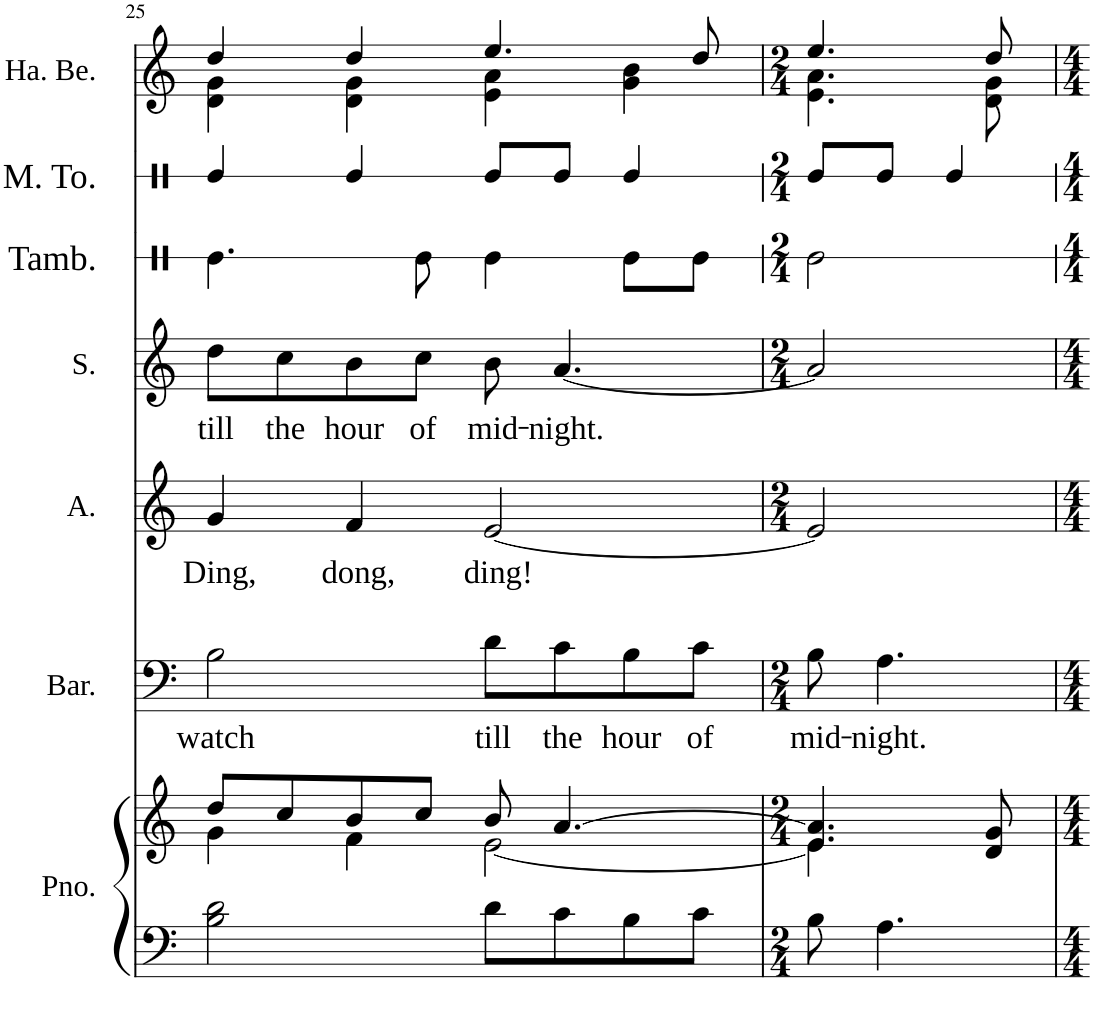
**kern	**kern	**kern	**text	**kern	**text	**kern	**text	**kern	**kern	**kern
*part7	*part7	*part6	*part6	*part5	*part5	*part4	*part4	*part3	*part2	*part1
*staff8	*staff7	*staff6	*staff6	*staff5	*staff5	*staff4	*staff4	*staff3	*staff2	*staff1
*I"Piano	*	*I"Baritone	*	*I"Alto	*	*I"Soprano	*	*I"Tambourine	*I"Mid Tom	*I"Hand Bells
*I'Pno.	*	*I'Bar.	*	*I'A.	*	*I'S.	*	*I'Tamb.	*I'M. To.	*I'Ha. Be.
!!LO:PB:g=z
*clefF4	*clefG2	*clefF4	*	*clefG2	*	*clefG2	*	*clefX	*clefX	*clefG2
*k[]	*k[]	*k[]	*	*k[]	*	*k[]	*	*k[]	*k[]	*k[]
*M4/4	*M4/4	*M4/4	*	*M4/4	*	*M4/4	*	*M4/4	*M4/4	*M4/4
=25	=25	=25	=25	=25	=25	=25	=25	=25	=25	=25
*	*^	*	*	*	*	*	*	*	*	*
*	*	*^	*	*	*	*	*	*	*	*	*
!	!	!	!	!	!LO:LY:b	!	!LO:LY:b	!	!LO:LY:b	!	!	!
*	*	*	*	*	*	*	*	*	*	*	*	*^
2B\ 2d\	8dd/L	8ryy	4g\	2B\	watch	4g/	Ding,	8dd\L	till	4.Re\	4Re/	4dd/	4d\ 4g\
!	!	!	!	!	!	!	!	!	!LO:LY:b	!	!	!	!
.	8cc/	8ryy@	.	.	.	.	.	8cc\	the	.	.	.	.
!	!	!	!	!	!	!	!LO:LY:b	!	!LO:LY:b	!	!	!	!
.	8b/	8ryy@	4f\	.	.	4f/	dong,	8b\	hour	.	4Re/	4dd/	4d\ 4g\
!	!	!	!	!	!	!	!	!	!LO:LY:b	!	!	!	!
.	8cc/J	8ryy@	.	.	.	.	.	8cc\J	of	8Re\	.	.	.
!	!	!	!	!	!LO:LY:b	!	!LO:LY:b	!	!LO:LY:b	!	!	!	!
8d\L	8b/	8ryy@	[2e\	8d\L	till	[2e/	ding!	8b\	mid-	4Re\	8Re/L	4.ee/	4e\ 4a\
!	!	!	!	!	!LO:LY:b	!	!	!	!LO:LY:b	!	!	!	!
8c\	[4.a/	4.ryy	.	8c\	the	.	.	[4.a/	night.	.	8Re/J	.	.
!	!	!	!	!	!LO:LY:b	!	!	!	!	!	!	!	!
8B\	.	.	.	8B\	hour	.	.	.	.	8Re\L	4Re/	.	4g\ 4b\
!	!	!	!	!	!LO:LY:b	!	!	!	!	!	!	!	!
8c\J	.	.	.	8c\J	of	.	.	.	.	8Re\J	.	8dd/	.
*	*v	*v	*v	*	*	*	*	*	*	*	*	*	*
=26	=26	=26	=26	=26	=26	=26	=26	=26	=26	=26	=26
*M2/4	*M2/4	*M2/4	*	*M2/4	*	*M2/4	*	*M2/4	*M2/4	*M2/4	*
*	*^	*	*	*	*	*	*	*	*	*	*
!	!	!	!	!LO:LY:b	!	!	!	!	!	!	!	!
8B\	4.e/ 4.a/]	4.e\]	8B\	mid-	2e/]	.	2a/]	.	2Re\	8Re/L	4.ee/	4.e\ 4.a\
!	!	!	!	!LO:LY:b	!	!	!	!	!	!	!	!
4.A\	.	.	4.A\	night.	.	.	.	.	.	8Re/J	.	.
.	.	.	.	.	.	.	.	.	.	4Re/	.	.
.	8d/ 8g/	8ryy	.	.	.	.	.	.	.	.	8dd/	8d\ 8g\
*	*v	*v	*	*	*	*	*	*	*	*	*v	*v
=	=	=	=	=	=	=	=	=	=	=
*-	*-	*-	*-	*-	*-	*-	*-	*-	*-	*-
